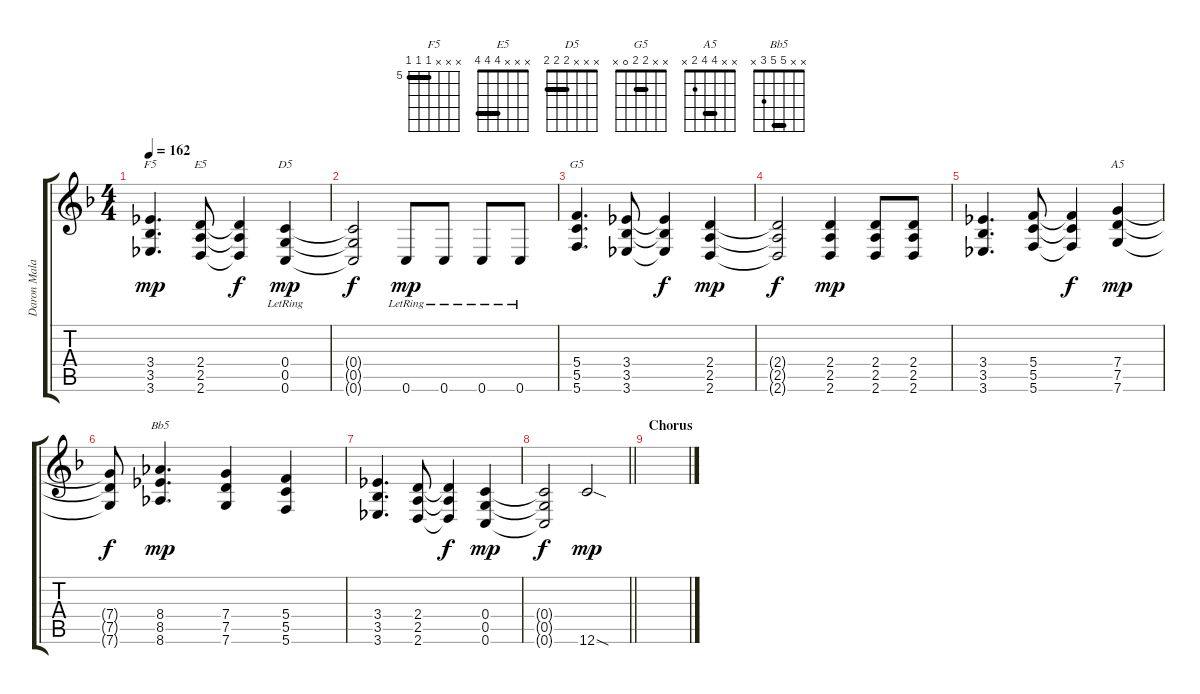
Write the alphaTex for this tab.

\track ("Daron Malakian Gtr. 2" "Daron Mala") {instrument distortionguitar}
\staff {score tabs}
\tuning (D4 A3 F3 C3 G2 C2) {hide}
\chord ("F5" x x x 5 5 5) {firstfret 5 barre 5}
\chord ("E5" x x x 4 4 4) {barre 4}
\chord ("D5" x x x 2 2 2) {barre 2}
\chord ("G5" x x 2 2 0 x) {barre 2}
\chord ("A5" x x 4 4 2 x) {barre 4}
\chord ("Bb5" x x 5 5 3 x) {barre 5}
\ts (4 4)
\tempo 162
\clef g2
\ks dminor
(3.4 3.5 3.6).4{d ch "F5" dy mp} (2.4 2.5 2.6).8{ch "E5"} (2.4{t} 2.5{t} 2.6{t}).4{dy f} (0.4{lr} 0.5{lr} 0.6{lr}).4{ch "D5" dy mp} |
(0.4{t} 0.5{t} 0.6{t}).2{dy f} 0.6{lr}.8{dy mp} 0.6{lr}.8 0.6{lr}.8 0.6{lr}.8 |
(5.4 5.5 5.6).4{d ch "G5"} (3.4 3.5 3.6).8 (3.4{t} 3.5{t} 3.6{t}).4{dy f} (2.4 2.5 2.6).4{dy mp} |
(2.4{t} 2.5{t} 2.6{t}).2{dy f} (2.4 2.5 2.6).4{dy mp} (2.4 2.5 2.6).8 (2.4 2.5 2.6).8 |
(3.4 3.5 3.6).4{d} (5.4 5.5 5.6).8 (5.4{t} 5.5{t} 5.6{t}).4{dy f} (7.4 7.5 7.6).4{ch "A5" dy mp} |
(7.4{t} 7.5{t} 7.6{t}).8{dy f} (8.4 8.5 8.6).4{d ch "Bb5" dy mp} (7.4 7.5 7.6).4 (5.4 5.5 5.6).4 |
(3.4 3.5 3.6).4{d} (2.4 2.5 2.6).8 (2.4{t} 2.5{t} 2.6{t}).4{dy f} (0.4 0.5 0.6).4{dy mp} |
\barLineRight lightlight
(0.4{t} 0.5{t} 0.6{t}).2{dy f} 12.6{sod}.2{dy mp} |
\section ("" "Chorus")
